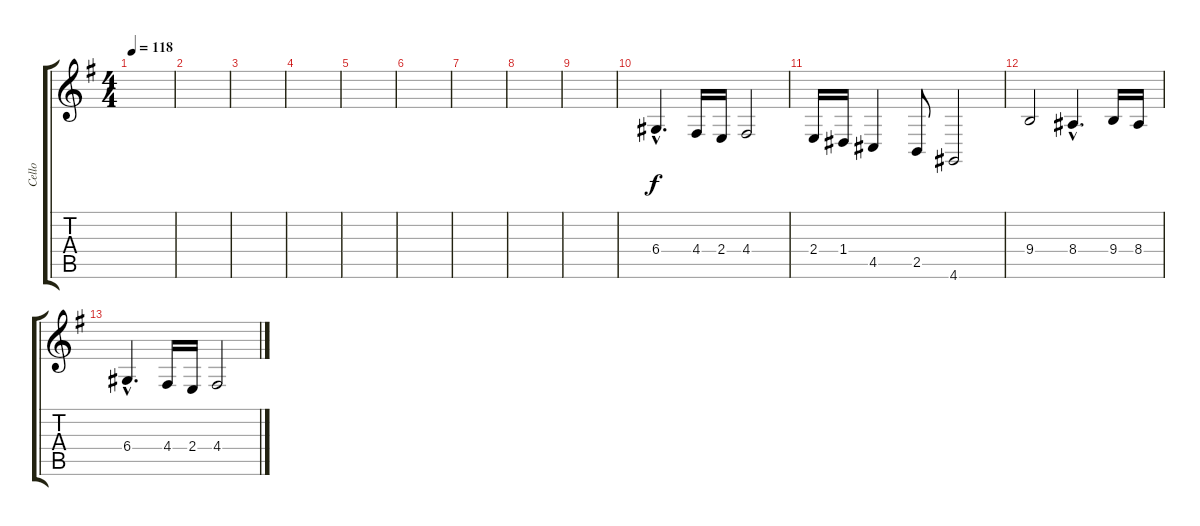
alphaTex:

\track ("Cello" "Cello") {instrument cello}
\staff {score tabs}
\tuning (E4 B3 G3 D3 A2 E2) {hide}
\ts (4 4)
\tempo 118
\clef g2
\ks eminor
|
|
|
|
|
|
|
|
|
6.4{hac}.4{d} 4.4.16 2.4.16 4.4.2 |
2.4.16 1.4.16 4.5.4 2.5.8 4.6.2 |
9.4.2 8.4{hac}.4{d} 9.4.16 8.4.16 |
6.4{hac}.4{d} 4.4.16 2.4.16 4.4.2
